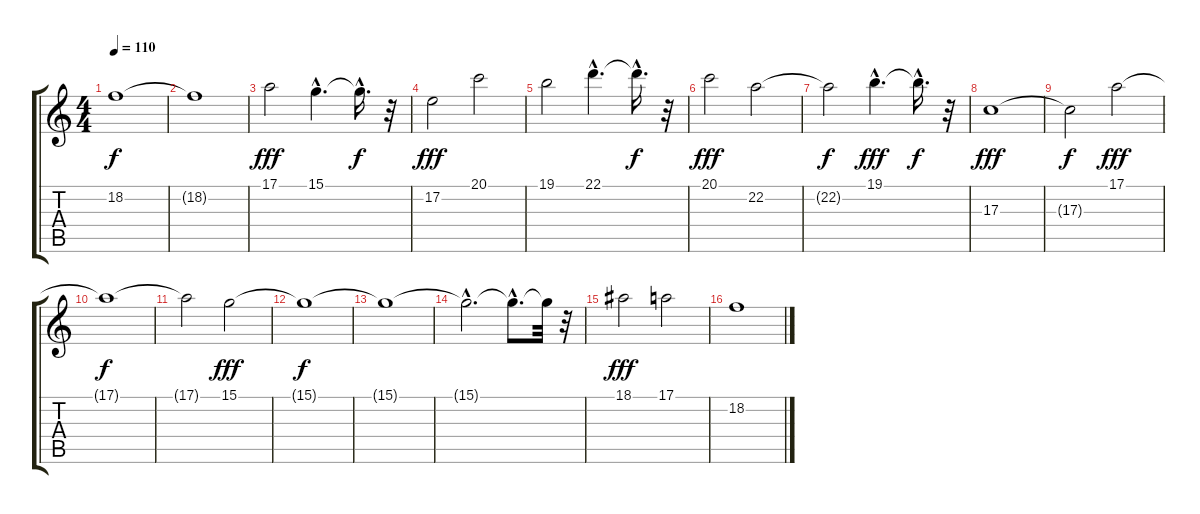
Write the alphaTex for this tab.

\track "" {instrument acousticgrandpiano}
\staff {score tabs}
\tuning (E4 B3 G3 D3 A2 E2) {hide}
\ts (4 4)
\tempo 110
\clef g2
\ks c
18.2{t}.1{dy f} |
18.2{t}.1 |
17.1.2{dy fff volume 13} 15.1{hac}.4{d volume 12} 15.1{hac t}.16{d dy f} r.32 |
17.2.2{dy fff volume 11} 20.1.2{volume 13} |
19.1.2{volume 14} 22.1{hac}.4{d volume 13} 22.1{hac t}.16{d dy f} r.32 |
20.1.2{dy fff volume 12} 22.2.2{volume 11} |
22.2{t}.2{dy f} 19.1{hac}.4{d dy fff volume 14} 19.1{hac t}.16{d dy f} r.32 |
17.3.1{dy fff volume 14} |
17.3{t}.2{dy f} 17.1.2{dy fff volume 13} |
17.1{t}.1{dy f} |
17.1{t}.2 15.1.2{dy fff volume 14} |
15.1{t}.1{dy f} |
15.1{t}.1 |
15.1{hac t}.2{d} 15.1{hac t}.8{d} 15.1{t}.32 r.32 |
18.1.2{dy fff volume 16} 17.1.2 |
18.2.1
